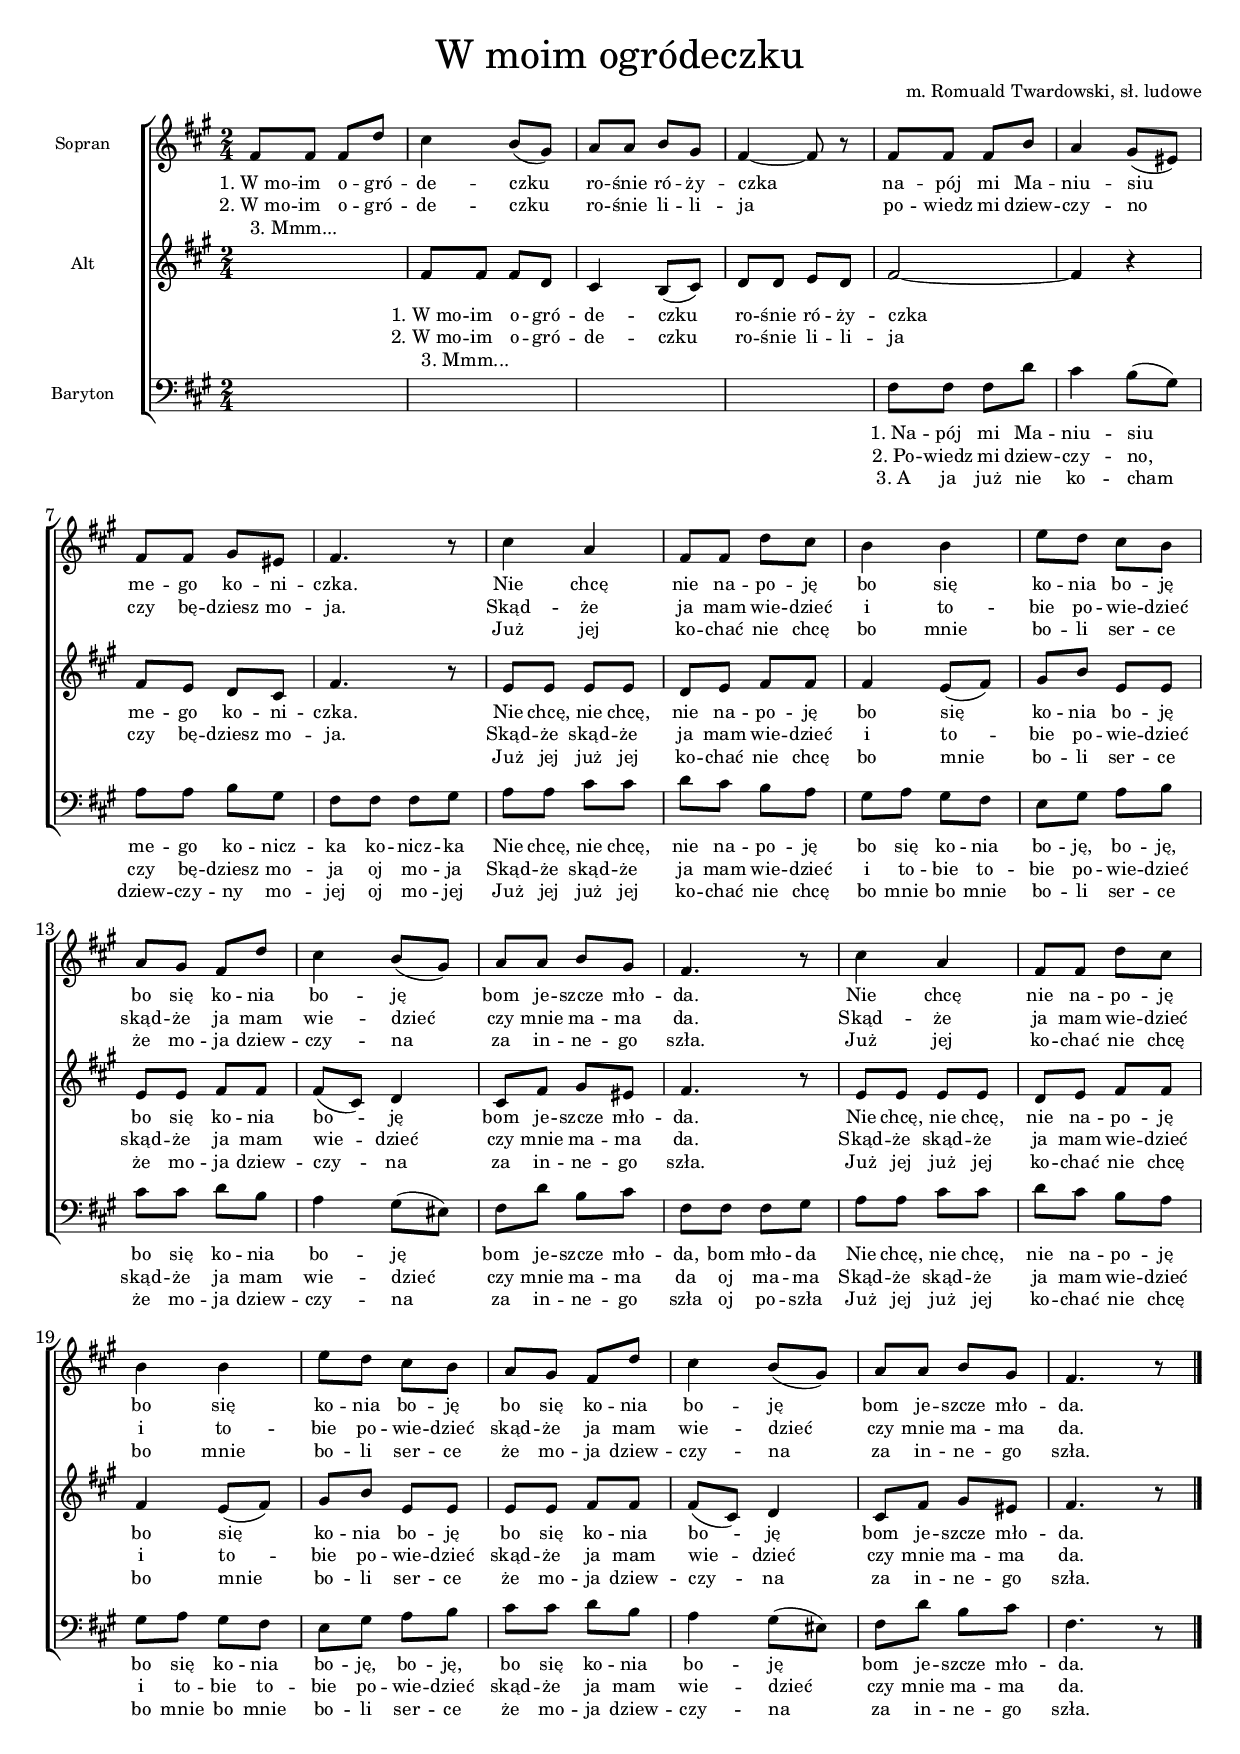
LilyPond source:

\version "2.18.2"

% Common definitions
% Based on a choral template by Samuel Speer
% http://samuelspeer.com/blog/2014/choral-scores-vii/

#(set-global-staff-size 15.5)
%#(set-global-staff-size 16.8)

\paper {

  paper-height = 29.7\cm
  paper-width = 21\cm %6.875\in %8.26
  
  top-margin = 0.1\in
  bottom-margin = 0.1\in
  left-margin = 0.25\in
  line-width = 7.76\in
  indent = 0.75\in
  short-indent = 0.115\in
  markup-system-spacing #'padding = #1.5
  top-system-spacing #'padding = #1.5
  top-markup-spacing #'padding = #3
  last-bottom-spacing #'basic-distance = #4
  last-bottom-spacing #'padding = #2.5
  ragged-last-bottom = #'f
% #(define fonts
%    (make-pango-font-tree
%      "Alegreya"
%      "Alegreya"
%      "Alegreya"
%      (/ staff-height pt 20)))

 %print-first-page-number = ##t
  %first-page-number = 3


  oddHeaderMarkup = \markup \fill-line {
      " "
      \on-the-fly #not-part-first-page \fromproperty #'header:instrument
      \fontsize #0.75
        \on-the-fly #print-page-number-check-first \fromproperty #'page:page-number-string
    }
  evenHeaderMarkup = \markup \fill-line {
      \fontsize #0.75
        \on-the-fly #print-page-number-check-first \fromproperty #'page:page-number-string
      \on-the-fly #not-part-first-page \fromproperty #'header:instrument
      " "
    }

  bookTitleMarkup = \markup {
    \override #'(baseline-skip . 3.5)
    \column {
      \fill-line { \fromproperty #'header:dedication }
      \override #'(baseline-skip . 3.5)
      \column {
        \fill-line {
	  \fontsize #7
          \fromproperty #'header:title
        }
        \fill-line {
          \large \bold
          \fromproperty #'header:subtitle
        }
        \fill-line {
          \large \fromproperty #'header:subsubtitle
        }
      }
      \override #'(baseline-skip . 2.2)
      \column {
        \fill-line {
          \fromproperty #'header:poet
          \fromproperty #'header:composer
        }
        \fill-line {
          \smaller \fromproperty #'header:poetyear
          \smaller \fromproperty #'header:composeryear
        }
      }
    }
  }

}

\header {
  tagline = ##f
}

\layout {

  \context { \Lyrics
    \override LyricText #'font-size = #0.55
    \override LyricHyphen #'minimum-distance = #1
  }

  \context { \Score
    \override BarLine #'hair-thickness = 1.5
    \override BarLine #'thick-thickness = 4.4
    \override BarLine #'kern = 1.75
    \override BarLine #'space-alist #'time-signature =
      #'(extra-space . 0.4)
    \override Beam #'beam-thickness = #0.56
    \override BarNumber #'font-size = #0.1
    \override MetronomeMark #'padding = #2
    \override MetronomeMark #'font-size = #1.5
    \override SystemStartBracket #'padding = #0.55
    markFormatter = #format-mark-box-alphabet
  }

  \context { \Staff
    \override StaffSymbol #'thickness = #0.8
    \override StaffSymbol #'ledger-line-thickness = #'(0.8 . 0.08)
    \override InstrumentName #'font-size = #-0.5
    \numericTimeSignature
  }

  \context { \ChoirStaff
    \override DynamicText #'font-size = #-1.25
    \override DynamicText #'direction = #UP
    \override DynamicLineSpanner #'direction = #UP
    \override StaffGrouper #'staff-staff-spacing
      #'basic-distance = #13.5
    \override StaffGrouper #'staff-staff-spacing
      #'stretchability = #4
    \override StaffGrouper #'staffgroup-staff-spacing
      #'basic-distance = #12.5
    \override StaffGrouper #'staffgroup-staff-spacing
      #'stretchability = #4
  }

  \context { \PianoStaff
    instrumentName = "Organy"
    \override InstrumentName #'baseline-skip = 2.2
  }

}


\header {
  title = "W moim ogródeczku"
  composer = "m. Romuald Twardowski, sł. ludowe"
}

sopNotes = \relative c' {
fis8 fis fis d' cis4 b8( gis)
a a b gis fis4~fis8 r 

fis fis fis b a4 gis8( eis)
fis fis gis eis fis4. r8

cis'4 a fis8 fis d' cis 
b4 b e8 d cis b
a gis fis d' cis4 b8( gis)
a a b gis fis4. r8

cis'4 a fis8 fis d' cis 
b4 b e8 d cis b
a gis fis d' cis4 b8( gis)
a a b gis fis4. r8
\bar "|."
}

altNotes = \relative c' {
s2 fis8 fis fis d cis4 b8( cis)
d d e d fis2~fis4 r
fis8 e d cis fis4. r8

e e e e d e fis fis
fis4 e8( fis) gis b e, e
e e fis fis fis( cis) d4
cis8 fis gis eis fis4. r8

e e e e d e fis fis
fis4 e8( fis) gis b e, e
e e fis fis fis( cis) d4
cis8 fis gis eis fis4. r8

}

tenNotes = \relative c {
s2*4 fis8 fis fis d' cis4 b8( gis)
a a b gis fis fis fis gis

a a cis cis d cis b a 
gis a gis fis e gis a b 
cis cis d b a4 gis8( eis) 
fis d' b cis fis, fis fis gis

a a cis cis d cis b a 
gis a gis fis e gis a b 
cis cis d b a4 gis8( eis) 
fis d' b cis fis,4. r8
}

lyricsAs = \lyricmode {
 "1. W mo" -- im o -- gró -- de -- czku ro -- śnie ró -- ży -- czka
 na -- pój mi Ma -- niu -- siu me -- go ko -- ni -- czka.
 Nie chcę nie na -- po -- ję bo się ko -- nia bo -- ję 
 bo się ko -- nia bo -- ję bom je -- szcze mło -- da.
 Nie chcę nie na -- po -- ję bo się ko -- nia bo -- ję 
 bo się ko -- nia bo -- ję bom je -- szcze mło -- da.
}

lyricsBs = \lyricmode {
 "2. W mo" -- im o -- gró -- de -- czku ro -- śnie li -- li -- ja
 po -- wiedz mi dziew -- czy -- no czy bę -- dziesz mo -- ja.
 Skąd -- że ja mam wie -- dzieć i to -- bie po -- wie -- dzieć
 skąd -- że ja mam wie -- dzieć czy mnie ma -- ma da.
 Skąd -- że ja mam wie -- dzieć i to -- bie po -- wie -- dzieć
 skąd -- że ja mam wie -- dzieć czy mnie ma -- ma da.
}

lyricsCs = \lyricmode {
 "3. Mmm..." _ _ _ _ _ _ _ _ _ _ _ _ _ _ _ _ _ _ _ _ _ 
 Już jej ko -- chać nie chcę bo mnie bo -- li ser -- ce
 że mo -- ja dziew -- czy -- na za in -- ne -- go szła.
 Już jej ko -- chać nie chcę bo mnie bo -- li ser -- ce
 że mo -- ja dziew -- czy -- na za in -- ne -- go szła.
}

lyricsAa = \lyricmode {
 "1. W mo" -- im o -- gró -- de -- czku ro -- śnie ró -- ży -- czka
 me -- go ko -- ni -- czka.
 Nie chcę, nie chcę, nie na -- po -- ję bo się ko -- nia bo -- ję 
 bo się ko -- nia bo -- ję bom je -- szcze mło -- da.
 Nie chcę, nie chcę, nie na -- po -- ję bo się ko -- nia bo -- ję 
 bo się ko -- nia bo -- ję bom je -- szcze mło -- da.
}

lyricsBa = \lyricmode {
 "2. W mo" -- im o -- gró -- de -- czku ro -- śnie li -- li -- ja
 czy bę -- dziesz mo -- ja.
 Skąd -- że skąd -- że ja mam wie -- dzieć i to -- bie po -- wie -- dzieć
 skąd -- że ja mam wie -- dzieć czy mnie ma -- ma da.
 Skąd -- że skąd -- że ja mam wie -- dzieć i to -- bie po -- wie -- dzieć
 skąd -- że ja mam wie -- dzieć czy mnie ma -- ma da.
}

lyricsCa = \lyricmode {
 "3. Mmm..." _ _ _ _ _ _ _ _ _ _ _ _ _ _ _ 
 Już jej już jej ko -- chać nie chcę bo mnie bo -- li ser -- ce
 że mo -- ja dziew -- czy -- na za in -- ne -- go szła.
 Już jej już jej ko -- chać nie chcę bo mnie bo -- li ser -- ce
 że mo -- ja dziew -- czy -- na za in -- ne -- go szła.
}


lyricsAb = \lyricmode {
 "1. Na" -- pój mi Ma -- niu -- siu me -- go ko -- nicz -- ka ko -- nicz -- ka
 Nie chcę, nie chcę, nie na -- po -- ję bo się ko -- nia bo -- ję, bo -- ję,
 bo się ko -- nia bo -- ję bom je -- szcze mło -- da, bom mło -- da
 Nie chcę, nie chcę, nie na -- po -- ję bo się ko -- nia bo -- ję, bo -- ję,
 bo się ko -- nia bo -- ję bom je -- szcze mło -- da.
}

lyricsBb = \lyricmode {
 "2. Po" -- wiedz mi dziew -- czy -- no, czy bę -- dziesz mo -- ja oj mo -- ja
 Skąd -- że skąd -- że ja mam wie -- dzieć i to -- bie to -- bie po -- wie -- dzieć
 skąd -- że ja mam wie -- dzieć czy mnie ma -- ma da oj ma -- ma
 Skąd -- że skąd -- że ja mam wie -- dzieć i to -- bie to -- bie po -- wie -- dzieć
 skąd -- że ja mam wie -- dzieć czy mnie ma -- ma da.
}

lyricsCb = \lyricmode {
 "3. A" ja już nie ko -- cham dziew -- czy -- ny mo -- jej oj mo -- jej 
 Już jej już jej ko -- chać nie chcę bo mnie bo mnie bo -- li ser -- ce
 że mo -- ja dziew -- czy -- na za in -- ne -- go szła oj po -- szła
 Już jej już jej ko -- chać nie chcę bo mnie bo mnie bo -- li ser -- ce
 że mo -- ja dziew -- czy -- na za in -- ne -- go szła.
}


\score {
  <<
    \new ChoirStaff <<
      \new Voice = Sop { 
        \set Staff.instrumentName = "Sopran"
        \time 2/4
        \key a \major
        \sopNotes }
        \new Lyrics \lyricsto "Sop" \lyricsAs
        \new Lyrics \lyricsto "Sop" \lyricsBs
        \new Lyrics \lyricsto "Sop" \lyricsCs
      \new Voice = Alt {
        \set Staff.instrumentName = "Alt"
        \key a \major
        \altNotes }
        \new Lyrics \lyricsto "Alt" \lyricsAa
        \new Lyrics \lyricsto "Alt" \lyricsBa
        \new Lyrics \lyricsto "Alt" \lyricsCa
      \new Voice = Ten {
        \set Staff.instrumentName = "Baryton"
        \clef bass
        \key a \major
        \tenNotes }
        \new Lyrics \lyricsto "Ten" \lyricsAb
        \new Lyrics \lyricsto "Ten" \lyricsBb
        \new Lyrics \lyricsto "Ten" \lyricsCb
    >>
  >>

  \layout { }
  %\midi { }

}
